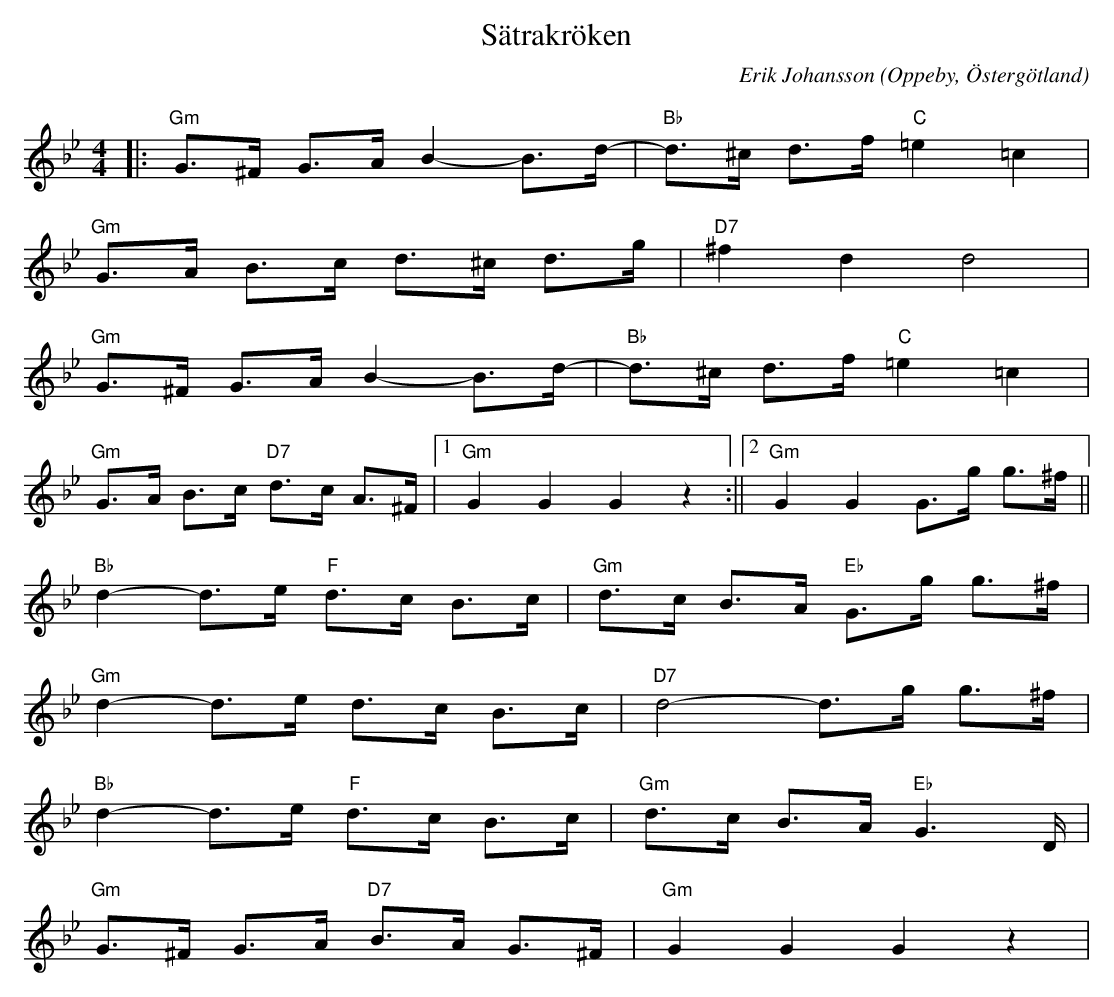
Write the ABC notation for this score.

X:1
T:Sätrakröken
C:Erik Johansson
O:Oppeby, Östergötland
Q:130
M:4/4
L:1/8
K:Gm
|:"Gm"G>^F G>A B2-B>d-|"Bb" d>^c d>f"C" =e2 =c2|
  "Gm"G>A B>c d>^c d>g|"D7" ^f2 d2 d4 |
  "Gm"G>^F G>A B2-B>d-|"Bb" d>^c d>f"C" =e2 =c2|
  "Gm"G>A B>c "D7"d>c A>^F|1"Gm" G2 G2 G2 z2 :||2 "Gm" G2 G2 G>g g>^f ||
  "Bb" d2-d>e "F" d>c B>c | "Gm" d>c B>A "Eb" G>g g>^f |
  "Gm" d2-d>e  d>c B>c | "D7" d4-d>g g>^f |
  "Bb" d2-d>e "F" d>c B>c | "Gm" d>c B>A "Eb" G2>D |
  "Gm" G>^F G>A "D7" B>A G>^F | "Gm" G2 G2 G2 z2 |
